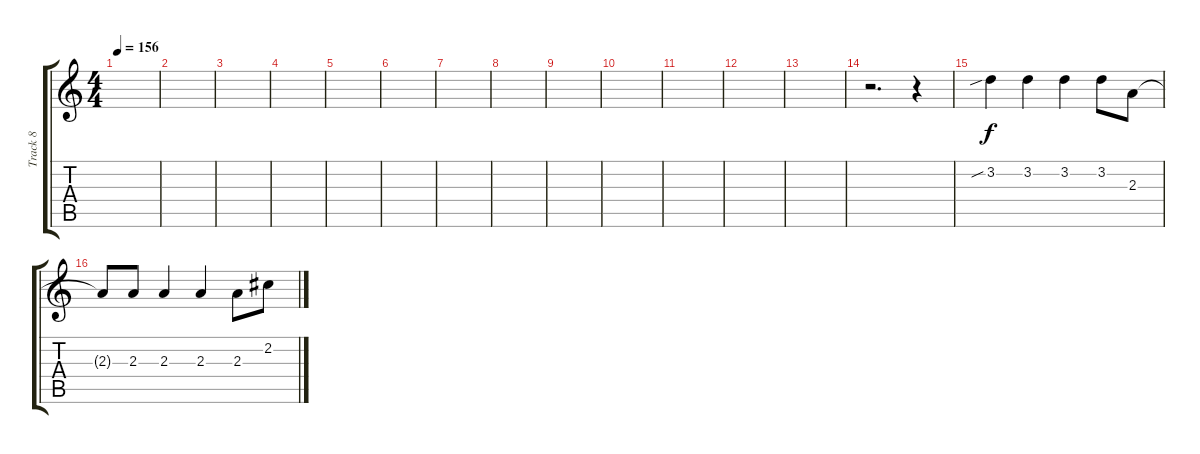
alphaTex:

\track ("Track 8" "Track 8") {instrument distortionguitar}
\staff {score tabs}
\tuning (E4 B3 G3 D3 A2 E2) {hide}
\ts (4 4)
\tempo 156
\clef g2
\ks c
|
|
|
|
|
|
|
|
|
|
|
|
|
r.2{d} r.4 |
3.2{sib}.4 3.2.4 3.2.4 3.2.8 2.3.8 |
2.3{t}.8 2.3.8 2.3.4 2.3.4 2.3.8 2.2.8
